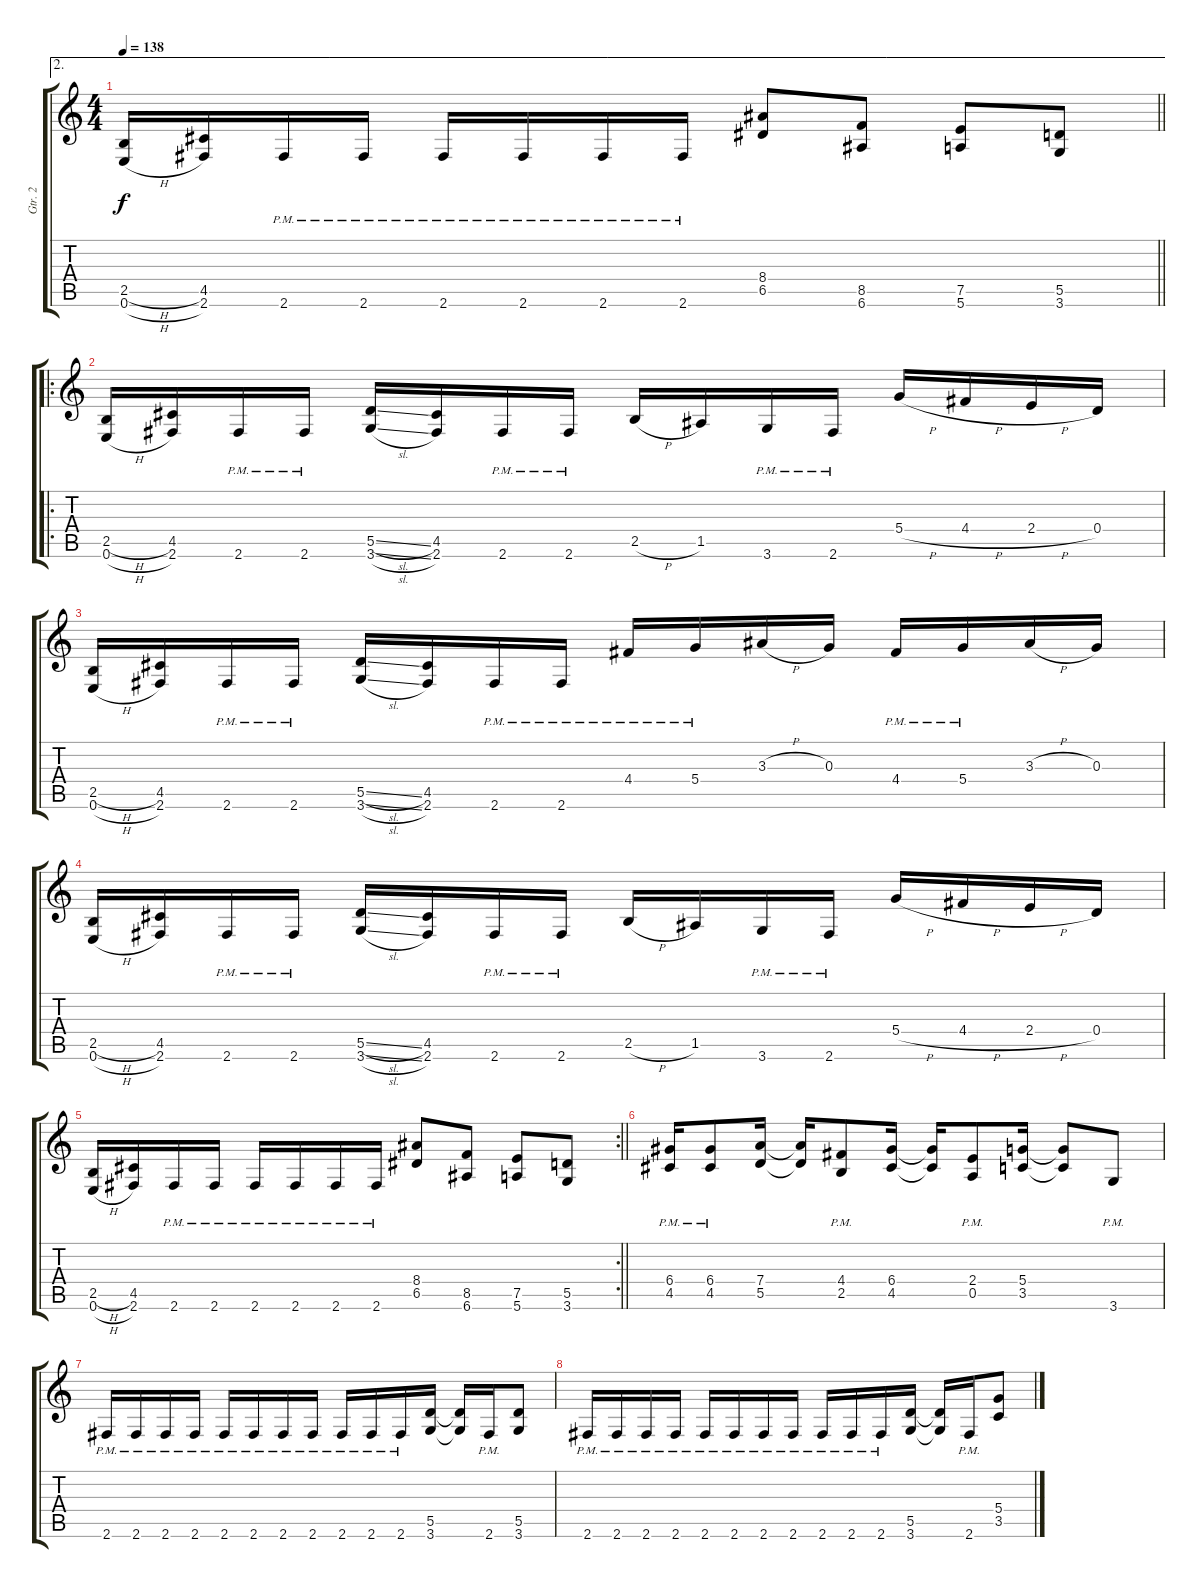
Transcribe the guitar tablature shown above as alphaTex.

\track ("Gtr. 2" "Gtr. 2") {instrument distortionguitar}
\staff {score tabs}
\tuning (E4 B3 G3 D3 A2 E2) {hide}
\ae 2
\ts (4 4)
\tempo 138
\clef g2
\barLineRight lightlight
\ks c
(2.5{h} 0.6{h}).16{dy f} (4.5 2.6).16 2.6{pm}.16 2.6{pm}.16 2.6{pm}.16 2.6{pm}.16 2.6{pm}.16 2.6{pm}.16 (8.4 6.5).8 (8.5 6.6).8 (7.5 5.6).8 (5.5 3.6).8 |
\ro
(2.5{h} 0.6{h}).16 (4.5 2.6).16 2.6{pm}.16 2.6{pm}.16 (5.5{sl} 3.6{sl}).16 (4.5 2.6).16 2.6{pm}.16 2.6{pm}.16 2.5{h}.16 1.5.16 3.6{pm}.16 2.6{pm}.16 5.4{h}.16 4.4{h}.16 2.4{h}.16 0.4.16 |
(2.5{h} 0.6{h}).16 (4.5 2.6).16 2.6{pm}.16 2.6{pm}.16 (5.5{sl} 3.6{sl}).16 (4.5 2.6).16 2.6{pm}.16 2.6{pm}.16 4.4{pm}.16 5.4{pm}.16 3.3{h}.16 0.3.16 4.4{pm}.16 5.4{pm}.16 3.3{h}.16 0.3.16 |
(2.5{h} 0.6{h}).16 (4.5 2.6).16 2.6{pm}.16 2.6{pm}.16 (5.5{sl} 3.6{sl}).16 (4.5 2.6).16 2.6{pm}.16 2.6{pm}.16 2.5{h}.16 1.5.16 3.6{pm}.16 2.6{pm}.16 5.4{h}.16 4.4{h}.16 2.4{h}.16 0.4.16 |
\rc 2
\barLineRight lightlight
(2.5{h} 0.6{h}).16 (4.5 2.6).16 2.6{pm}.16 2.6{pm}.16 2.6{pm}.16 2.6{pm}.16 2.6{pm}.16 2.6{pm}.16 (8.4 6.5).8 (8.5 6.6).8 (7.5 5.6).8 (5.5 3.6).8 |
(6.4{pm} 4.5{pm}).16 (6.4{pm} 4.5{pm}).8 (7.4 5.5).16 (7.4{t} 5.5{t}).16 (4.4{pm} 2.5{pm}).8 (6.4 4.5).16 (6.4{t} 4.5{t}).16 (2.4{pm} 0.5{pm}).8 (5.4 3.5).16 (5.4{t} 3.5{t}).8 3.6{pm}.8 |
2.6{pm}.16 2.6{pm}.16 2.6{pm}.16 2.6{pm}.16 2.6{pm}.16 2.6{pm}.16 2.6{pm}.16 2.6{pm}.16 2.6{pm}.16 2.6{pm}.16 2.6{pm}.16 (5.5 3.6).16 (5.5{t} 3.6{t}).16 2.6{pm}.16 (5.5 3.6).8 |
2.6{pm}.16 2.6{pm}.16 2.6{pm}.16 2.6{pm}.16 2.6{pm}.16 2.6{pm}.16 2.6{pm}.16 2.6{pm}.16 2.6{pm}.16 2.6{pm}.16 2.6{pm}.16 (5.5 3.6).16 (5.5{t} 3.6{t}).16 2.6{pm}.16 (5.4 3.5).8
